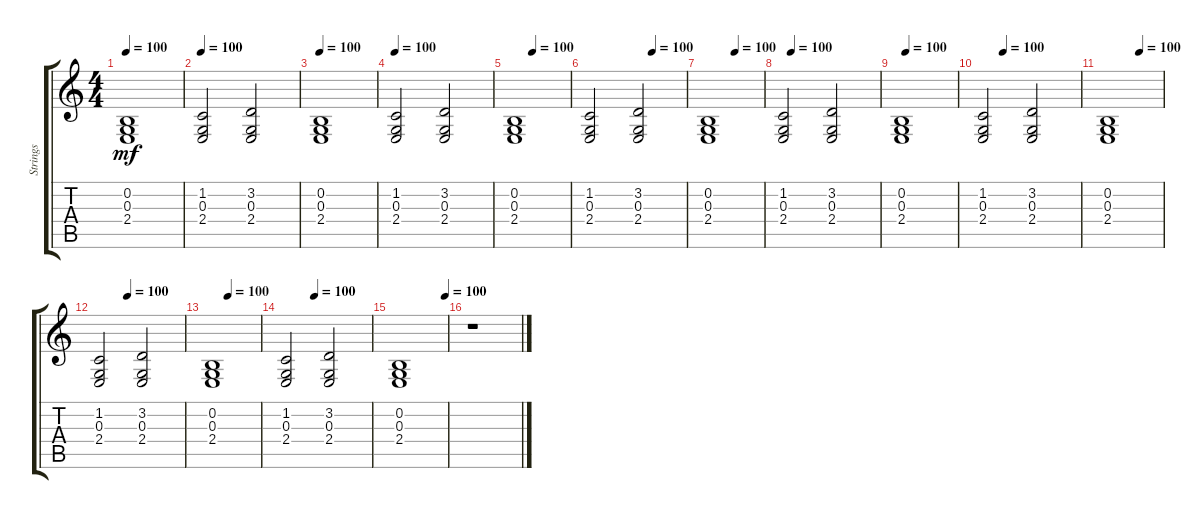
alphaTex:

\track ("Strings" "Strings") {instrument stringensemble1}
\staff {score tabs}
\tuning (E4 B3 G3 D3 A2 E2) {hide}
\ts (4 4)
\tempo 100
\clef g2
\ks c
(0.2 0.3 2.4).1{dy mf} |
\tempo 100
(1.2 0.3 2.4).2 (3.2 0.3 2.4).2 |
\tempo 100
(0.2 0.3 2.4).1 |
\tempo 100
(1.2 0.3 2.4).2 (3.2 0.3 2.4).2 |
\tempo (100 0.34375)
(0.2 0.3 2.4).1 |
\tempo (100 0.65625)
(1.2 0.3 2.4).2 (3.2 0.3 2.4).2 |
\tempo (100 0.5)
(0.2 0.3 2.4).1 |
\tempo (100 0.09375)
(1.2 0.3 2.4).2 (3.2 0.3 2.4).2 |
\tempo (100 0.09375)
(0.2 0.3 2.4).1 |
\tempo (100 0.21875)
(1.2 0.3 2.4).2 (3.2 0.3 2.4).2 |
\tempo (100 0.59375)
(0.2 0.3 2.4).1 |
\tempo (100 0.34375)
(1.2 0.3 2.4).2 (3.2 0.3 2.4).2 |
\tempo (100 0.34375)
(0.2 0.3 2.4).1 |
\tempo (100 0.34375)
(1.2 0.3 2.4).2 (3.2 0.3 2.4).2 |
\tempo (100 0.96875)
(0.2 0.3 2.4).1 |
r.1
